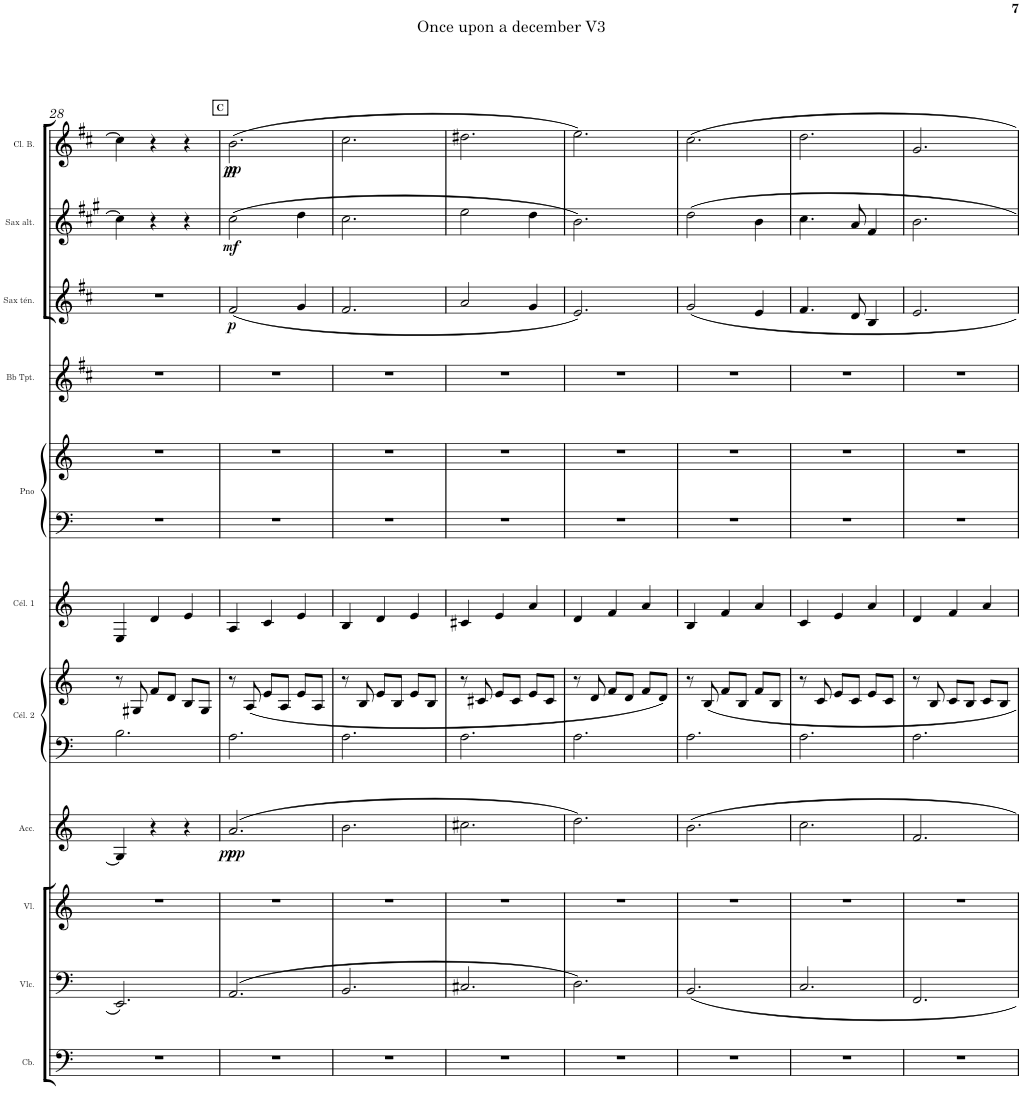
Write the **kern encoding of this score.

**kern	**kern	**kern	**kern	**dynam	**kern	**kern	**kern	**kern	**kern	**kern	**kern	**dynam	**kern	**dynam	**kern	**dynam
*part11	*part10	*part9	*part8	*part8	*part7	*part7	*part6	*part5	*part5	*part4	*part3	*part3	*part2	*part2	*part1	*part1
*staff13	*staff12	*staff11	*staff10	*staff10	*staff9	*staff8	*staff7	*staff6	*staff5	*staff4	*staff3	*staff3	*staff2	*staff2	*staff1	*staff1
*I"Contrebasse	*I"Violoncelle	*I"Violon	*I"Accordéon	*	*I"Célesta 2	*	*I"Célesta 1	*I"Piano	*	*I"Trumpet in Bb	*I"Saxo Ténor	*	*I"Saxo Alto	*	*I"Clarinette Basse en Sib	*
*I'Cb.	*I'Vlc.	*I'Vl.	*I'Acc.	*	*I'Cél. 2	*	*I'Cél. 1	*I'Pno	*	*	*I'Sax tén.	*	*I'Sax alt.	*	*I'Cl. B.	*
!!LO:PB:g=z
*clefF4	*clefF4	*clefG2	*clefG2	*	*clefF4	*clefG2	*clefG2	*clefF4	*clefG2	*clefG2	*clefG2	*	*clefG2	*	*clefG2	*
*Trd7c12	*	*	*	*	*Trd-7c-12	*Trd-7c-12	*Trd-7c-12	*	*	*Trd1c2	*Trd8c14	*	*Trd5c9	*	*Trd8c14	*
*k[]	*k[]	*k[]	*k[]	*	*k[]	*k[]	*k[]	*k[]	*k[]	*k[f#c#]	*k[f#c#]	*	*k[f#c#g#]	*	*k[f#c#]	*
*	*	*	*	*	*	*	*	*	*	*b:	*b:	*	*f#:	*	*b:	*
*M3/4	*M3/4	*M3/4	*M3/4	*	*M3/4	*M3/4	*M3/4	*M3/4	*M3/4	*M3/4	*M3/4	*	*M3/4	*	*M3/4	*
=28	=28	=28	=28	=28	=28	=28	=28	=28	=28	=28	=28	=28	=28	=28	=28	=28
2.r	2.EE/	2.r	4G#/]	.	2.B\	8r	4E/	2.r	2.r	2.r	2.r	.	4cc#\]	.	4cc#\]	.
.	.	.	.	.	.	8G#X/	.	.	.	.	.	.	.	.	.	.
.	.	.	4r	.	.	8f/L	4d/	.	.	.	.	.	4r	.	4r	.
.	.	.	.	.	.	8d/J	.	.	.	.	.	.	.	.	.	.
.	.	.	4r	.	.	8B/L	4e/	.	.	.	.	.	4r	.	4r	.
.	.	.	.	.	.	8G#/J	.	.	.	.	.	.	.	.	.	.
!!LO:REH:place=s1:a:B:cj:fs=7.3:t=C
=29	=29	=29	=29	=29	=29	=29	=29	=29	=29	=29	=29	=29	=29	=29	=29	=29
!	!	!	!	!LO:DY:b	!	!	!	!	!	!	!	!	!	!	!	!
!	!	!	!	!LO:DY:n=1:b	!	!	!	!	!	!	!	!LO:DY:b	!	!LO:DY:b	!	!LO:DY:b
!	!	!	!	!	!	!	!	!	!	!	!	!	!	!	!	!LO:DY:n=1:b
2.r	(2.AA/	2.r	(2.a/	p ppp	2.A\	8r	4A/	2.r	2.r	2.r	(<2f#/	p	(>2cc#\	mf	(>2.b\	p pp
.	.	.	.	.	.	(8A/	.	.	.	.	.	.	.	.	.	.
.	.	.	.	.	.	8e/L	4c/	.	.	.	.	.	.	.	.	.
.	.	.	.	.	.	8A/J	.	.	.	.	.	.	.	.	.	.
.	.	.	.	.	.	8e/L	4e/	.	.	.	4g/	.	4dd\	.	.	.
.	.	.	.	.	.	8A/J	.	.	.	.	.	.	.	.	.	.
=30	=30	=30	=30	=30	=30	=30	=30	=30	=30	=30	=30	=30	=30	=30	=30	=30
2.r	2.BB/	2.r	2.b\	.	2.A\	8r	4B/	2.r	2.r	2.r	2.f#/	.	2.cc#\	.	2.cc#\	.
.	.	.	.	.	.	8B/	.	.	.	.	.	.	.	.	.	.
.	.	.	.	.	.	8e/L	4d/	.	.	.	.	.	.	.	.	.
.	.	.	.	.	.	8B/J	.	.	.	.	.	.	.	.	.	.
.	.	.	.	.	.	8e/L	4e/	.	.	.	.	.	.	.	.	.
.	.	.	.	.	.	8B/J	.	.	.	.	.	.	.	.	.	.
=31	=31	=31	=31	=31	=31	=31	=31	=31	=31	=31	=31	=31	=31	=31	=31	=31
2.r	2.C#X/	2.r	2.cc#X\	.	2.A\	8r	4c#X/	2.r	2.r	2.r	2a/	.	2ee\	.	2.dd#X\	.
.	.	.	.	.	.	8c#X/	.	.	.	.	.	.	.	.	.	.
.	.	.	.	.	.	8e/L	4e/	.	.	.	.	.	.	.	.	.
.	.	.	.	.	.	8c#/J	.	.	.	.	.	.	.	.	.	.
.	.	.	.	.	.	8e/L	4a/	.	.	.	4g/	.	4dd\	.	.	.
.	.	.	.	.	.	8c#/J	.	.	.	.	.	.	.	.	.	.
=32	=32	=32	=32	=32	=32	=32	=32	=32	=32	=32	=32	=32	=32	=32	=32	=32
2.r	2.D\)	2.r	2.dd\)	.	2.A\	8r	4d/	2.r	2.r	2.r	2.e/)	.	2.b\)	.	2.ee\)	.
.	.	.	.	.	.	8d/	.	.	.	.	.	.	.	.	.	.
.	.	.	.	.	.	8f/L	4f/	.	.	.	.	.	.	.	.	.
.	.	.	.	.	.	8d/J	.	.	.	.	.	.	.	.	.	.
.	.	.	.	.	.	8f/L	4a/	.	.	.	.	.	.	.	.	.
.	.	.	.	.	.	8d/J)	.	.	.	.	.	.	.	.	.	.
=33	=33	=33	=33	=33	=33	=33	=33	=33	=33	=33	=33	=33	=33	=33	=33	=33
2.r	2.BB/	2.r	2.b\	.	2.A\	8r	4B/	2.r	2.r	2.r	2g/	.	2dd\	.	2.cc#\	.
.	.	.	.	.	.	8B/	.	.	.	.	.	.	.	.	.	.
.	.	.	.	.	.	8f/L	4f/	.	.	.	.	.	.	.	.	.
.	.	.	.	.	.	8B/J	.	.	.	.	.	.	.	.	.	.
.	.	.	.	.	.	8f/L	4a/	.	.	.	4e/	.	4b\	.	.	.
.	.	.	.	.	.	8B/J	.	.	.	.	.	.	.	.	.	.
=34	=34	=34	=34	=34	=34	=34	=34	=34	=34	=34	=34	=34	=34	=34	=34	=34
2.r	2.C/	2.r	2.cc\	.	2.A\	8r	4c/	2.r	2.r	2.r	4.f#/	.	4.cc#\	.	2.dd\	.
.	.	.	.	.	.	8c/	.	.	.	.	.	.	.	.	.	.
.	.	.	.	.	.	8e/L	4e/	.	.	.	.	.	.	.	.	.
.	.	.	.	.	.	8c/J	.	.	.	.	8d/	.	8a/	.	.	.
.	.	.	.	.	.	8e/L	4a/	.	.	.	4B/	.	4f#/	.	.	.
.	.	.	.	.	.	8c/J	.	.	.	.	.	.	.	.	.	.
=35	=35	=35	=35	=35	=35	=35	=35	=35	=35	=35	=35	=35	=35	=35	=35	=35
2.r	2.FF/	2.r	2.f/	.	2.A\	8r	4d/	2.r	2.r	2.r	2.e/	.	2.b\	.	2.g/	.
.	.	.	.	.	.	8B/	.	.	.	.	.	.	.	.	.	.
.	.	.	.	.	.	8c/L	4f/	.	.	.	.	.	.	.	.	.
.	.	.	.	.	.	8B/J	.	.	.	.	.	.	.	.	.	.
.	.	.	.	.	.	8c/L	4a/	.	.	.	.	.	.	.	.	.
.	.	.	.	.	.	8B/J	.	.	.	.	.	.	.	.	.	.
=	=	=	=	=	=	=	=	=	=	=	=	=	=	=	=	=
*-	*-	*-	*-	*-	*-	*-	*-	*-	*-	*-	*-	*-	*-	*-	*-	*-
